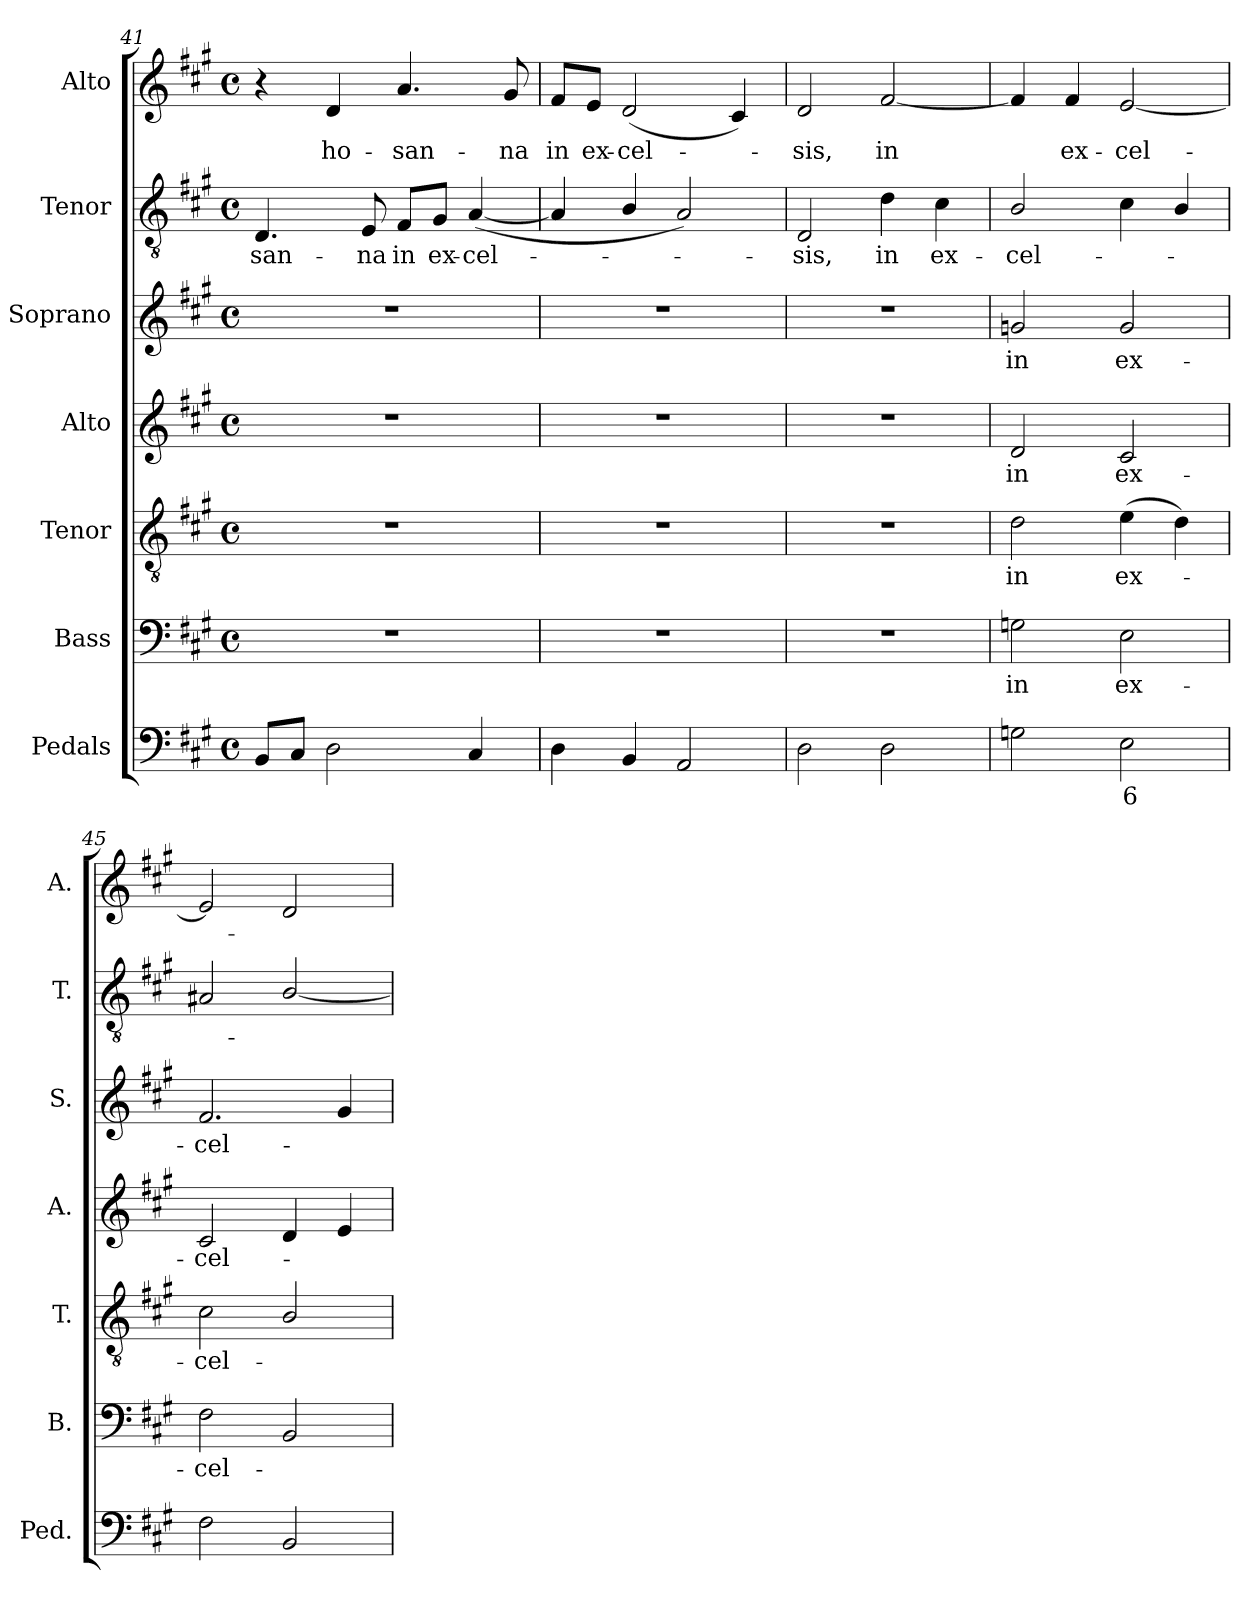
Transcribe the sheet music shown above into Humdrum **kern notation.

**kern	**text	**kern	**text	**kern	**text	**kern	**text	**kern	**text	**kern	**text	**kern	**text
*part7	*part7	*part6	*part6	*part5	*part5	*part4	*part4	*part3	*part3	*part2	*part2	*part1	*part1
*staff7	*staff7	*staff6	*staff6	*staff5	*staff5	*staff4	*staff4	*staff3	*staff3	*staff2	*staff2	*staff1	*staff1
*I"Pedals	*	*I"Bass	*	*I"Tenor	*	*I"Alto	*	*I"Soprano	*	*I"Tenor	*	*I"Alto	*
*I'Ped.	*	*I'B.	*	*I'T.	*	*I'A.	*	*I'S.	*	*I'T.	*	*I'A.	*
*clefF4	*	*clefF4	*	*clefGv2	*	*clefG2	*	*clefG2	*	*clefGv2	*	*clefG2	*
*	*	*	*	*ITrd7c12	*	*	*	*	*	*ITrd7c12	*	*	*
*k[f#c#g#]	*	*k[f#c#g#]	*	*k[f#c#g#]	*	*k[f#c#g#]	*	*k[f#c#g#]	*	*k[f#c#g#]	*	*k[f#c#g#]	*
*A:	*	*A:	*	*A:	*	*A:	*	*A:	*	*A:	*	*A:	*
*M4/4	*	*M4/4	*	*M4/4	*	*M4/4	*	*M4/4	*	*M4/4	*	*M4/4	*
*met(c)	*	*met(c)	*	*met(c)	*	*met(c)	*	*met(c)	*	*met(c)	*	*met(c)	*
=41	=41	=41	=41	=41	=41	=41	=41	=41	=41	=41	=41	=41	=41
!	!	!	!	!	!	!	!	!	!	!	!LO:LY:b:color=#000000	!	!
8BBi/L	.	1r	.	1r	.	1r	.	1r	.	4.DDi/	-san-	4r	.
8C#i/J	.	.	.	.	.	.	.	.	.	.	.	.	.
!	!	!	!	!	!	!	!	!	!	!	!	!	!LO:LY:b:color=#000000
2Di\	.	.	.	.	.	.	.	.	.	.	.	4di/	ho-
!	!	!	!	!	!	!	!	!	!	!	!LO:LY:b:color=#000000	!	!
.	.	.	.	.	.	.	.	.	.	8EEi/	-na	.	.
!	!	!	!	!	!	!	!	!	!	!	!LO:LY:b:color=#000000	!	!
!	!	!	!	!	!	!	!	!	!	!	!	!	!LO:LY:b:color=#000000
.	.	.	.	.	.	.	.	.	.	8FF#i/L	in	4.ai/	-san-
!	!	!	!	!	!	!	!	!	!	!	!LO:LY:b:color=#000000	!	!
.	.	.	.	.	.	.	.	.	.	8GG#i/J	ex-	.	.
!	!	!	!	!	!	!	!	!	!	!	!LO:LY:b:color=#000000	!	!
4C#i/	.	.	.	.	.	.	.	.	.	([4AAi/	-cel-	.	.
!	!	!	!	!	!	!	!	!	!	!	!	!	!LO:LY:b:color=#000000
.	.	.	.	.	.	.	.	.	.	.	.	8g#i/	-na
=42	=42	=42	=42	=42	=42	=42	=42	=42	=42	=42	=42	=42	=42
!	!	!	!	!	!	!	!	!	!	!	!	!	!LO:LY:b:color=#000000
4Di\	.	1r	.	1r	.	1r	.	1r	.	4AAi/]	.	8f#i/L	in
!	!	!	!	!	!	!	!	!	!	!	!	!	!LO:LY:b:color=#000000
.	.	.	.	.	.	.	.	.	.	.	.	8ei/J	ex-
!	!	!	!	!	!	!	!	!	!	!	!	!	!LO:LY:b:color=#000000
4BBi/	.	.	.	.	.	.	.	.	.	4BBi/	.	(2di/	-cel-
2AAi/	.	.	.	.	.	.	.	.	.	2AAi/)	.	.	.
.	.	.	.	.	.	.	.	.	.	.	.	4c#i/)	.
!!LO:LB:g=z
=43	=43	=43	=43	=43	=43	=43	=43	=43	=43	=43	=43	=43	=43
!	!	!	!	!	!	!	!	!	!	!	!LO:LY:b:color=#000000	!	!
!	!	!	!	!	!	!	!	!	!	!	!	!	!LO:LY:b:color=#000000
2Di\	.	1r	.	1r	.	1r	.	1r	.	2DDi/	-sis,	2di/	-sis,
!	!	!	!	!	!	!	!	!	!	!	!LO:LY:b:color=#000000	!	!
!	!	!	!	!	!	!	!	!	!	!	!	!	!LO:LY:b:color=#000000
2Di\	.	.	.	.	.	.	.	.	.	4Di\	in	[2f#i/	in
!	!	!	!	!	!	!	!	!	!	!	!LO:LY:b:color=#000000	!	!
.	.	.	.	.	.	.	.	.	.	4C#i\	ex-	.	.
=44	=44	=44	=44	=44	=44	=44	=44	=44	=44	=44	=44	=44	=44
!	!	!	!LO:LY:b:color=#000000	!	!	!	!	!	!	!	!	!	!
!	!	!	!	!	!LO:LY:b:color=#000000	!	!	!	!	!	!	!	!
!	!	!	!	!	!	!	!LO:LY:b:color=#000000	!	!	!	!	!	!
!	!	!	!	!	!	!	!	!	!LO:LY:b:color=#000000	!	!	!	!
!	!	!	!	!	!	!	!	!	!	!	!LO:LY:b:color=#000000	!	!
2Gni\	.	2Gni\	in	2Di\	in	2di/	in	2gni/	in	2BBi/	-cel-	4f#i/]	.
!	!	!	!	!	!	!	!	!	!	!	!	!	!LO:LY:b:color=#000000
.	.	.	.	.	.	.	.	.	.	.	.	4f#i/	ex-
!	!LO:LY:b:color=#000000	!	!	!	!	!	!	!	!	!	!	!	!
!	!	!	!LO:LY:b:color=#000000	!	!	!	!	!	!	!	!	!	!
!	!	!	!	!	!LO:LY:b:color=#000000	!	!	!	!	!	!	!	!
!	!	!	!	!	!	!	!LO:LY:b:color=#000000	!	!	!	!	!	!
!	!	!	!	!	!	!	!	!	!LO:LY:b:color=#000000	!	!	!	!
!	!	!	!	!	!	!	!	!	!	!	!	!	!LO:LY:b:color=#000000
2Ei\	6	2Ei\	ex-	(4Ei\	ex-	2c#i/	ex-	2gi/	ex-	4C#i\	.	[2ei/	-cel-
.	.	.	.	4Di\)	.	.	.	.	.	4BBi/	.	.	.
=45	=45	=45	=45	=45	=45	=45	=45	=45	=45	=45	=45	=45	=45
!	!	!	!LO:LY:b:color=#000000	!	!	!	!	!	!	!	!	!	!
!	!	!	!	!	!LO:LY:b:color=#000000	!	!	!	!	!	!	!	!
!	!	!	!	!	!	!	!LO:LY:b:color=#000000	!	!	!	!	!	!
!	!	!	!	!	!	!	!	!	!LO:LY:b:color=#000000	!	!	!	!
2F#i\	.	2F#i\	-cel-	2C#i\	-cel-	2c#i/	-cel-	2.f#i/	-cel-	2AA#Xi/	.	2ei/]	.
2BBi/	.	2BBi/	.	2BBi/	.	4di/	.	.	.	[2BBi/	.	2di/	.
.	.	.	.	.	.	4ei/	.	4g#i/	.	.	.	.	.
=	=	=	=	=	=	=	=	=	=	=	=	=	=
*-	*-	*-	*-	*-	*-	*-	*-	*-	*-	*-	*-	*-	*-
